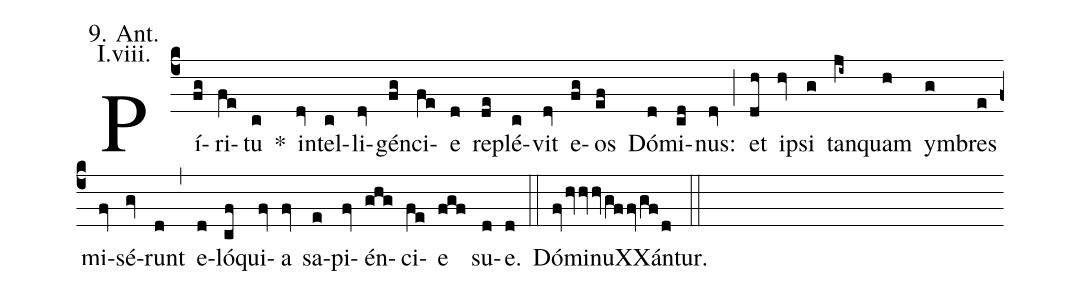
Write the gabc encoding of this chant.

annotation: 9. Ant.;
annotation: I.viii.;
%%
(c4)
Pí(fg)ri(fe)tu(c) *() in(dv)tel(c)li(dv)gén(fg)ci(fe)e(d) re(de)plé(c)vit(dv) e(fg)os(ef) Dó(d)mi(cd)nus:(dv) (;)
et(dh) ip(hv)si(g) tan(ji~)quam(h) ym(g)bres(e) mi(fv)sé(gv)runt(d) (,)
e(d)ló(cf)qui(fv)a(fv) sa(e)pi(fv)én(ghg)ci(fe)e(fgf) su(d)e.(d) (::)

DóminuXXántur.(fvhvhvhvgffvgfd) (::)
